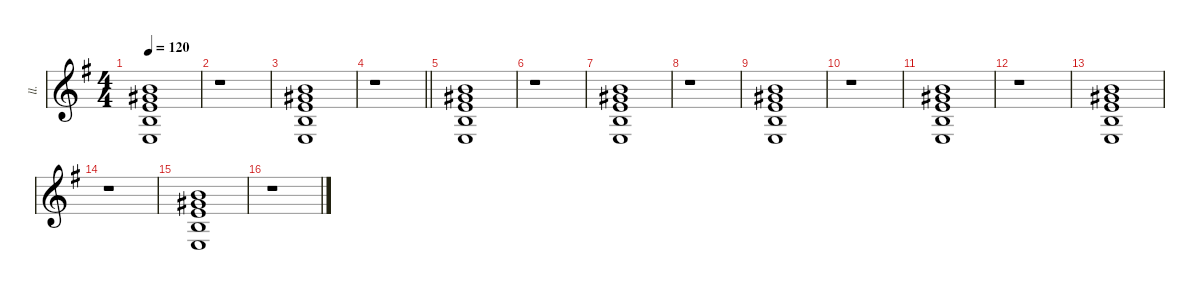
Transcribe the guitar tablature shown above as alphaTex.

\defaultSystemsLayout 4
\hideDynamics
\bracketExtendMode nobrackets
\otherSystemsTrackNameOrientation horizontal
\track ("Extras" "ll.") {defaultSystemsLayout 16 instrument tubularbells}
\staff {score}
\tuning (E4 B3 G3 D3 A2 E2)
\ts (4 4)
\beaming (8 2 2 2 2)
\tempo 120
\clef g2
\ks g
(7.1{acc forcenatural} 9.2{acc #} 9.3{acc forcenatural} 9.4{acc forcenatural} 7.5{acc forcenatural}).1{dy f instrument tubularbells beam Up} |
r.1{beam Down} |
(7.1{acc forcenatural} 9.2{acc #} 9.3{acc forcenatural} 9.4{acc forcenatural} 7.5{acc forcenatural}).1{beam Up} |
\barLineRight lightlight
r.1{beam Down} |
(7.1{acc forcenatural} 9.2{acc #} 9.3{acc forcenatural} 9.4{acc forcenatural} 7.5{acc forcenatural}).1{beam Up} |
r.1{beam Down} |
(7.1{acc forcenatural} 9.2{acc #} 9.3{acc forcenatural} 9.4{acc forcenatural} 7.5{acc forcenatural}).1{beam Up} |
r.1{beam Down} |
(7.1{acc forcenatural} 9.2{acc #} 9.3{acc forcenatural} 9.4{acc forcenatural} 7.5{acc forcenatural}).1{beam Up} |
r.1{beam Down} |
(7.1{acc forcenatural} 9.2{acc #} 9.3{acc forcenatural} 9.4{acc forcenatural} 7.5{acc forcenatural}).1{beam Up} |
r.1{beam Down} |
(7.1{acc forcenatural} 9.2{acc #} 9.3{acc forcenatural} 9.4{acc forcenatural} 7.5{acc forcenatural}).1{beam Up} |
r.1{beam Down} |
(7.1{acc forcenatural} 9.2{acc #} 9.3{acc forcenatural} 9.4{acc forcenatural} 7.5{acc forcenatural}).1{beam Up} |
r.1{beam Down}
